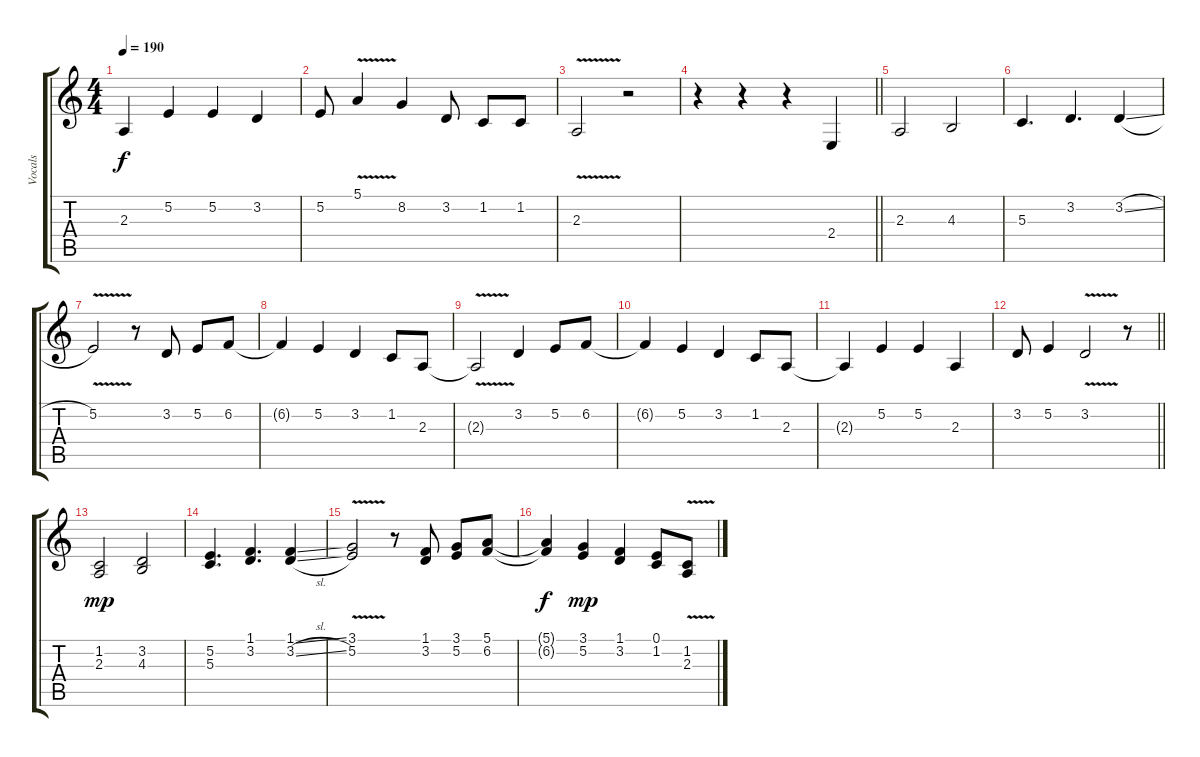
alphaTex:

\track ("Vocals" "Vocals") {instrument clarinet}
\staff {score tabs}
\tuning (E4 B3 G3 D3 A2 E2) {hide}
\ts (4 4)
\tempo 190
\clef g2
\ks c
2.3.4{dy f} 5.2.4 5.2.4 3.2.4 |
5.2.8 5.1{v}.4 8.2.4 3.2.8 1.2.8 1.2.8 |
2.3{v}.2 r.2 |
\barLineRight lightlight
r.4 r.4 r.4 2.4.4 |
2.3.2 4.3.2 |
5.3.4{d} 3.2.4{d} 3.2{sl}.4 |
5.2{v}.2 r.8 3.2.8 5.2.8 6.2.8 |
6.2{t}.4 5.2.4 3.2.4 1.2.8 2.3.8 |
2.3{v t}.2 3.2.4 5.2.8 6.2.8 |
6.2{t}.4 5.2.4 3.2.4 1.2.8 2.3.8 |
2.3{t}.4 5.2.4 5.2.4 2.3.4 |
\barLineRight lightlight
3.2.8 5.2.4 3.2{v}.2 r.8 |
(1.2 2.3).2{dy mp} (3.2 4.3).2 |
(5.2 5.3).4{d} (1.1 3.2).4{d} (1.1{ss} 3.2{sl}).4 |
(3.1 5.2{v}).2 r.8 (1.1 3.2).8 (3.1 5.2).8 (5.1 6.2).8 |
(5.1{t} 6.2{t}).4{dy f} (3.1 5.2).4{dy mp} (1.1 3.2).4 (0.1 1.2).8 (1.2 2.3{v}).8
